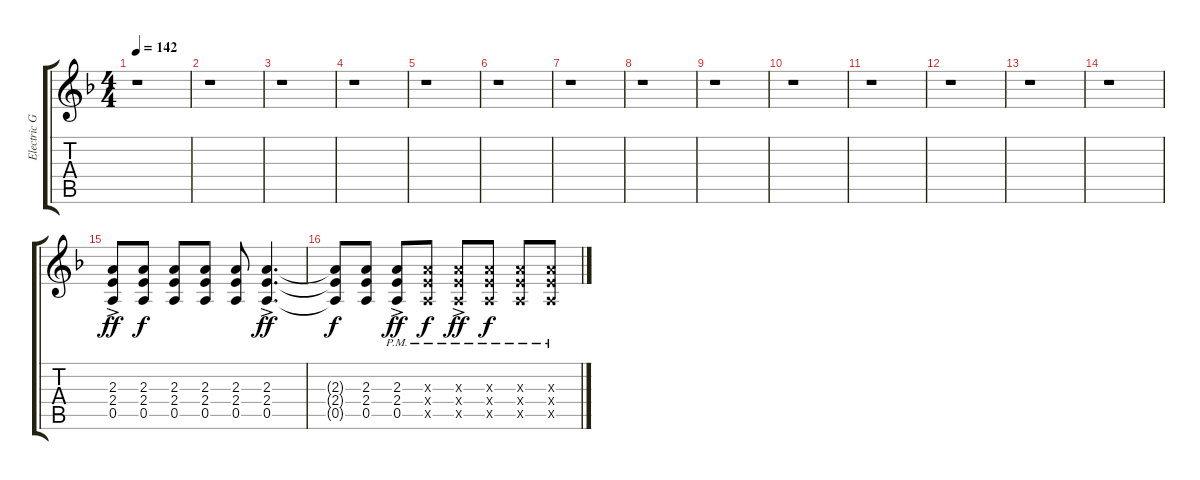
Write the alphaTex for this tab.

\track ("Electric Guitar" "Electric G") {instrument distortionguitar}
\staff {score tabs}
\tuning (E4 B3 G3 D3 A2 E2) {hide}
\ts (4 4)
\tempo 142
\clef g2
\ks f
r.1{dy ff} |
r.1 |
r.1 |
r.1 |
r.1 |
r.1 |
r.1 |
r.1 |
r.1 |
r.1 |
r.1 |
r.1 |
r.1 |
r.1 |
(2.3{ac} 2.4{ac} 0.5{ac}).8 (2.3 2.4 0.5).8{dy f} (2.3 2.4 0.5).8 (2.3 2.4 0.5).8 (2.3 2.4 0.5).8 (2.3{ac} 2.4{ac} 0.5{ac}).4{d dy ff} |
(2.3{t} 2.4{t} 0.5{t}).8{dy f} (2.3 2.4 0.5).8 (2.3{ac pm} 2.4{ac pm} 0.5{ac pm}).8{dy ff} (2.3{pm x} 2.4{pm x} 0.5{pm x}).8{dy f} (2.3{ac pm x} 2.4{ac pm x} 0.5{ac pm x}).8{dy ff} (2.3{pm x} 2.4{pm x} 0.5{pm x}).8{dy f} (2.3{pm x} 2.4{pm x} 0.5{pm x}).8 (2.3{pm x} 2.4{pm x} 0.5{pm x}).8
